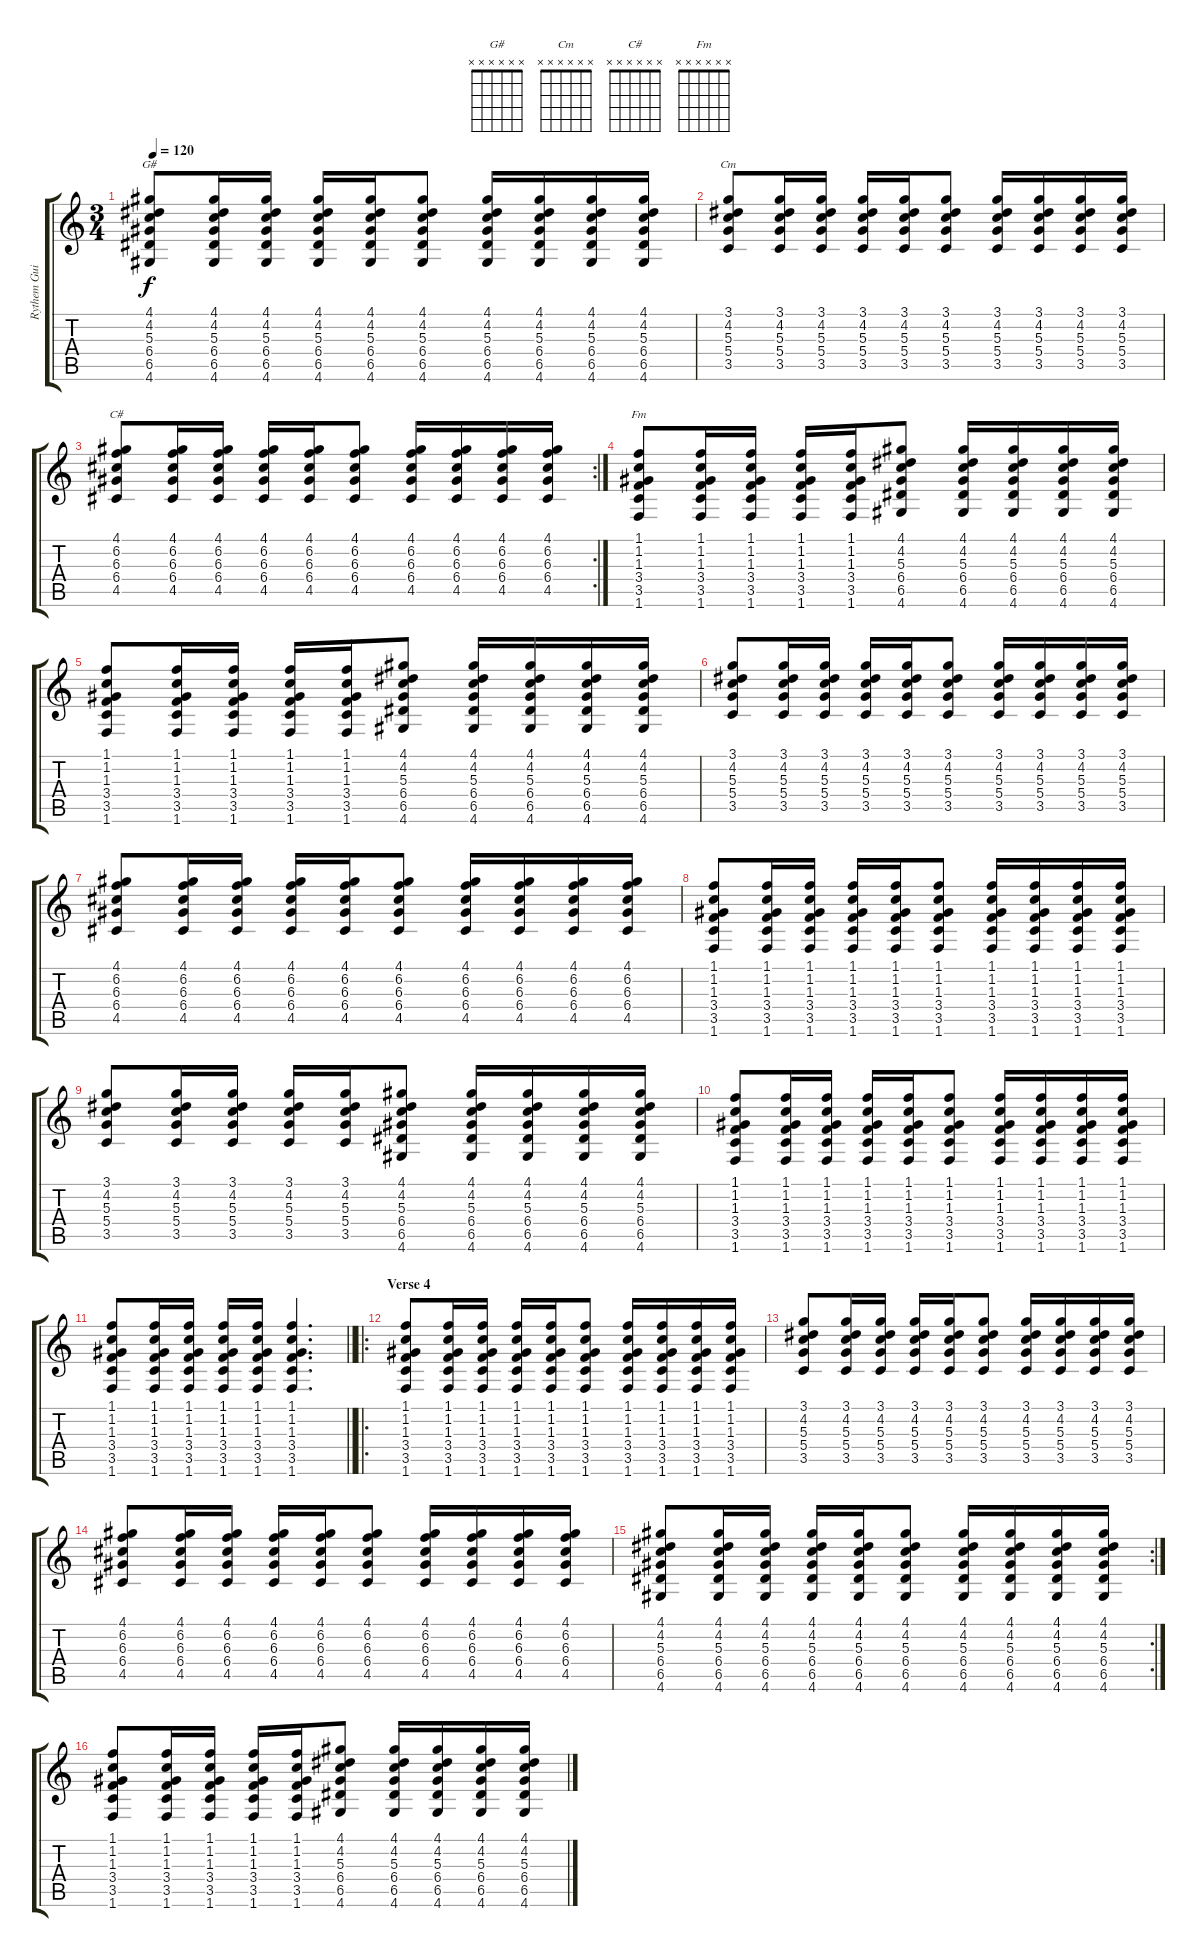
\track ("Rythem Guitar" "Rythem Gui") {instrument acousticguitarsteel}
\staff {score tabs}
\tuning (E4 B3 G3 D3 A2 E2) {hide}
\chord ("G#" x x x x x x)
\chord ("Cm" x x x x x x)
\chord ("C#" x x x x x x)
\chord ("Fm" x x x x x x)
\ts (3 4)
\tempo 120
\clef g2
\ks c
(4.1 4.2 5.3 6.4 6.5 4.6).8{ch "G#" dy f} (4.1 4.2 5.3 6.4 6.5 4.6).16 (4.1 4.2 5.3 6.4 6.5 4.6).16 (4.1 4.2 5.3 6.4 6.5 4.6).16 (4.1 4.2 5.3 6.4 6.5 4.6).16 (4.1 4.2 5.3 6.4 6.5 4.6).8 (4.1 4.2 5.3 6.4 6.5 4.6).16 (4.1 4.2 5.3 6.4 6.5 4.6).16 (4.1 4.2 5.3 6.4 6.5 4.6).16 (4.1 4.2 5.3 6.4 6.5 4.6).16 |
(3.1 4.2 5.3 5.4 3.5).8{ch "Cm"} (3.1 4.2 5.3 5.4 3.5).16 (3.1 4.2 5.3 5.4 3.5).16 (3.1 4.2 5.3 5.4 3.5).16 (3.1 4.2 5.3 5.4 3.5).16 (3.1 4.2 5.3 5.4 3.5).8 (3.1 4.2 5.3 5.4 3.5).16 (3.1 4.2 5.3 5.4 3.5).16 (3.1 4.2 5.3 5.4 3.5).16 (3.1 4.2 5.3 5.4 3.5).16 |
\rc 2
(4.1 6.2 6.3 6.4 4.5).8{ch "C#"} (4.1 6.2 6.3 6.4 4.5).16 (4.1 6.2 6.3 6.4 4.5).16 (4.1 6.2 6.3 6.4 4.5).16 (4.1 6.2 6.3 6.4 4.5).16 (4.1 6.2 6.3 6.4 4.5).8 (4.1 6.2 6.3 6.4 4.5).16 (4.1 6.2 6.3 6.4 4.5).16 (4.1 6.2 6.3 6.4 4.5).16 (4.1 6.2 6.3 6.4 4.5).16 |
(1.1 1.2 1.3 3.4 3.5 1.6).8{ch "Fm"} (1.1 1.2 1.3 3.4 3.5 1.6).16 (1.1 1.2 1.3 3.4 3.5 1.6).16 (1.1 1.2 1.3 3.4 3.5 1.6).16 (1.1 1.2 1.3 3.4 3.5 1.6).16 (4.1 4.2 5.3 6.4 6.5 4.6).8 (4.1 4.2 5.3 6.4 6.5 4.6).16 (4.1 4.2 5.3 6.4 6.5 4.6).16 (4.1 4.2 5.3 6.4 6.5 4.6).16 (4.1 4.2 5.3 6.4 6.5 4.6).16 |
(1.1 1.2 1.3 3.4 3.5 1.6).8 (1.1 1.2 1.3 3.4 3.5 1.6).16 (1.1 1.2 1.3 3.4 3.5 1.6).16 (1.1 1.2 1.3 3.4 3.5 1.6).16 (1.1 1.2 1.3 3.4 3.5 1.6).16 (4.1 4.2 5.3 6.4 6.5 4.6).8 (4.1 4.2 5.3 6.4 6.5 4.6).16 (4.1 4.2 5.3 6.4 6.5 4.6).16 (4.1 4.2 5.3 6.4 6.5 4.6).16 (4.1 4.2 5.3 6.4 6.5 4.6).16 |
(3.1 4.2 5.3 5.4 3.5).8 (3.1 4.2 5.3 5.4 3.5).16 (3.1 4.2 5.3 5.4 3.5).16 (3.1 4.2 5.3 5.4 3.5).16 (3.1 4.2 5.3 5.4 3.5).16 (3.1 4.2 5.3 5.4 3.5).8 (3.1 4.2 5.3 5.4 3.5).16 (3.1 4.2 5.3 5.4 3.5).16 (3.1 4.2 5.3 5.4 3.5).16 (3.1 4.2 5.3 5.4 3.5).16 |
(4.1 6.2 6.3 6.4 4.5).8 (4.1 6.2 6.3 6.4 4.5).16 (4.1 6.2 6.3 6.4 4.5).16 (4.1 6.2 6.3 6.4 4.5).16 (4.1 6.2 6.3 6.4 4.5).16 (4.1 6.2 6.3 6.4 4.5).8 (4.1 6.2 6.3 6.4 4.5).16 (4.1 6.2 6.3 6.4 4.5).16 (4.1 6.2 6.3 6.4 4.5).16 (4.1 6.2 6.3 6.4 4.5).16 |
(1.1 1.2 1.3 3.4 3.5 1.6).8 (1.1 1.2 1.3 3.4 3.5 1.6).16 (1.1 1.2 1.3 3.4 3.5 1.6).16 (1.1 1.2 1.3 3.4 3.5 1.6).16 (1.1 1.2 1.3 3.4 3.5 1.6).16 (1.1 1.2 1.3 3.4 3.5 1.6).8 (1.1 1.2 1.3 3.4 3.5 1.6).16 (1.1 1.2 1.3 3.4 3.5 1.6).16 (1.1 1.2 1.3 3.4 3.5 1.6).16 (1.1 1.2 1.3 3.4 3.5 1.6).16 |
(3.1 4.2 5.3 5.4 3.5).8 (3.1 4.2 5.3 5.4 3.5).16 (3.1 4.2 5.3 5.4 3.5).16 (3.1 4.2 5.3 5.4 3.5).16 (3.1 4.2 5.3 5.4 3.5).16 (4.1 4.2 5.3 6.4 6.5 4.6).8 (4.1 4.2 5.3 6.4 6.5 4.6).16 (4.1 4.2 5.3 6.4 6.5 4.6).16 (4.1 4.2 5.3 6.4 6.5 4.6).16 (4.1 4.2 5.3 6.4 6.5 4.6).16 |
(1.1 1.2 1.3 3.4 3.5 1.6).8 (1.1 1.2 1.3 3.4 3.5 1.6).16 (1.1 1.2 1.3 3.4 3.5 1.6).16 (1.1 1.2 1.3 3.4 3.5 1.6).16 (1.1 1.2 1.3 3.4 3.5 1.6).16 (1.1 1.2 1.3 3.4 3.5 1.6).8 (1.1 1.2 1.3 3.4 3.5 1.6).16 (1.1 1.2 1.3 3.4 3.5 1.6).16 (1.1 1.2 1.3 3.4 3.5 1.6).16 (1.1 1.2 1.3 3.4 3.5 1.6).16 |
\barLineRight lightlight
(1.1 1.2 1.3 3.4 3.5 1.6).8 (1.1 1.2 1.3 3.4 3.5 1.6).16 (1.1 1.2 1.3 3.4 3.5 1.6).16 (1.1 1.2 1.3 3.4 3.5 1.6).16 (1.1 1.2 1.3 3.4 3.5 1.6).16 (1.1 1.2 1.3 3.4 3.5 1.6).4{d} |
\ro
\section ("" "Verse 4")
(1.1 1.2 1.3 3.4 3.5 1.6).8 (1.1 1.2 1.3 3.4 3.5 1.6).16 (1.1 1.2 1.3 3.4 3.5 1.6).16 (1.1 1.2 1.3 3.4 3.5 1.6).16 (1.1 1.2 1.3 3.4 3.5 1.6).16 (1.1 1.2 1.3 3.4 3.5 1.6).8 (1.1 1.2 1.3 3.4 3.5 1.6).16 (1.1 1.2 1.3 3.4 3.5 1.6).16 (1.1 1.2 1.3 3.4 3.5 1.6).16 (1.1 1.2 1.3 3.4 3.5 1.6).16 |
(3.1 4.2 5.3 5.4 3.5).8 (3.1 4.2 5.3 5.4 3.5).16 (3.1 4.2 5.3 5.4 3.5).16 (3.1 4.2 5.3 5.4 3.5).16 (3.1 4.2 5.3 5.4 3.5).16 (3.1 4.2 5.3 5.4 3.5).8 (3.1 4.2 5.3 5.4 3.5).16 (3.1 4.2 5.3 5.4 3.5).16 (3.1 4.2 5.3 5.4 3.5).16 (3.1 4.2 5.3 5.4 3.5).16 |
(4.1 6.2 6.3 6.4 4.5).8 (4.1 6.2 6.3 6.4 4.5).16 (4.1 6.2 6.3 6.4 4.5).16 (4.1 6.2 6.3 6.4 4.5).16 (4.1 6.2 6.3 6.4 4.5).16 (4.1 6.2 6.3 6.4 4.5).8 (4.1 6.2 6.3 6.4 4.5).16 (4.1 6.2 6.3 6.4 4.5).16 (4.1 6.2 6.3 6.4 4.5).16 (4.1 6.2 6.3 6.4 4.5).16 |
\rc 2
(4.1 4.2 5.3 6.4 6.5 4.6).8 (4.1 4.2 5.3 6.4 6.5 4.6).16 (4.1 4.2 5.3 6.4 6.5 4.6).16 (4.1 4.2 5.3 6.4 6.5 4.6).16 (4.1 4.2 5.3 6.4 6.5 4.6).16 (4.1 4.2 5.3 6.4 6.5 4.6).8 (4.1 4.2 5.3 6.4 6.5 4.6).16 (4.1 4.2 5.3 6.4 6.5 4.6).16 (4.1 4.2 5.3 6.4 6.5 4.6).16 (4.1 4.2 5.3 6.4 6.5 4.6).16 |
(1.1 1.2 1.3 3.4 3.5 1.6).8 (1.1 1.2 1.3 3.4 3.5 1.6).16 (1.1 1.2 1.3 3.4 3.5 1.6).16 (1.1 1.2 1.3 3.4 3.5 1.6).16 (1.1 1.2 1.3 3.4 3.5 1.6).16 (4.1 4.2 5.3 6.4 6.5 4.6).8 (4.1 4.2 5.3 6.4 6.5 4.6).16 (4.1 4.2 5.3 6.4 6.5 4.6).16 (4.1 4.2 5.3 6.4 6.5 4.6).16 (4.1 4.2 5.3 6.4 6.5 4.6).16
